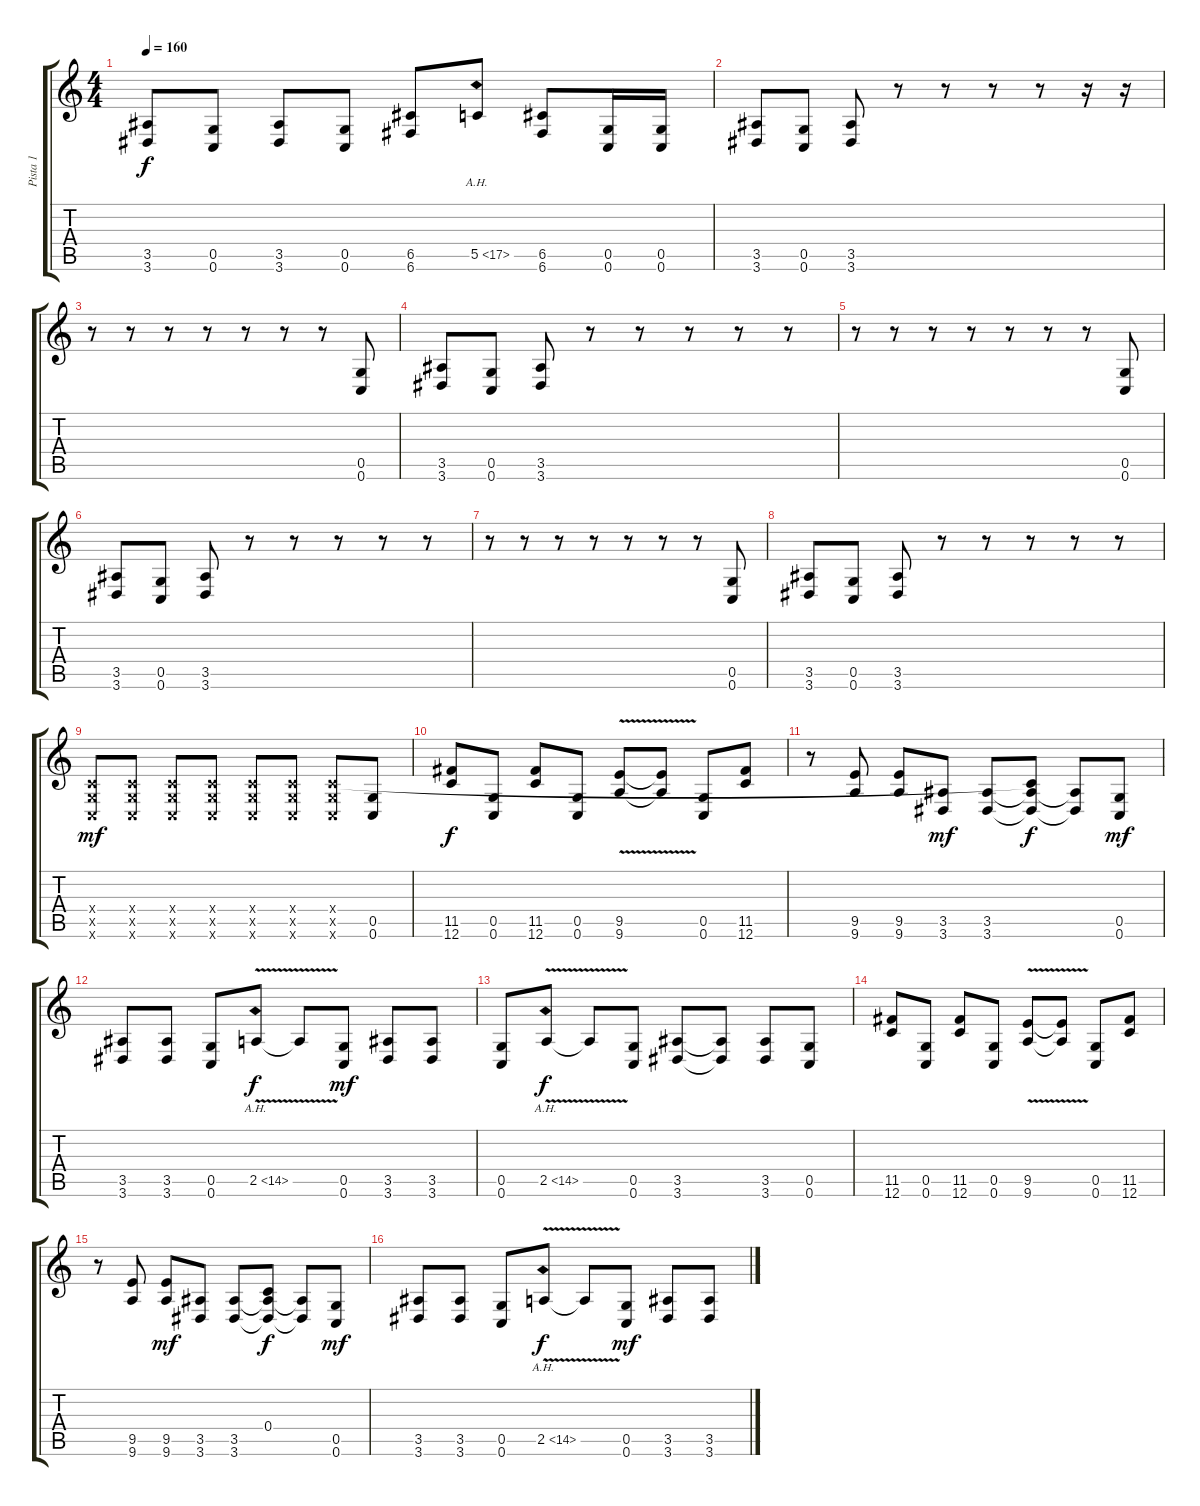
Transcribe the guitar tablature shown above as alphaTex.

\track ("Pista 1" "Pista 1") {instrument distortionguitar}
\staff {score tabs}
\tuning (D4 A3 F3 C3 G2 C2) {hide}
\ts (4 4)
\tempo 160
\clef g2
\ks c
(3.5 3.6).8{dy f} (0.5 0.6).8 (3.5 3.6).8 (0.5 0.6).8 (6.5 6.6).8 5.5{ah 12}.8 (6.5 6.6).8 (0.5 0.6).16 (0.5 0.6).16 |
(3.5 3.6).8 (0.5 0.6).8 (3.5 3.6).8 r.8 r.8 r.8 r.8 r.16 r.16 |
r.8 r.8 r.8 r.8 r.8 r.8 r.8 (0.5 0.6).8 |
(3.5 3.6).8 (0.5 0.6).8 (3.5 3.6).8 r.8 r.8 r.8 r.8 r.8 |
r.8 r.8 r.8 r.8 r.8 r.8 r.8 (0.5 0.6).8 |
(3.5 3.6).8 (0.5 0.6).8 (3.5 3.6).8 r.8 r.8 r.8 r.8 r.8 |
r.8 r.8 r.8 r.8 r.8 r.8 r.8 (0.5 0.6).8 |
(3.5 3.6).8 (0.5 0.6).8 (3.5 3.6).8 r.8 r.8 r.8 r.8 r.8 |
(0.4{x} 0.5{x} 0.6{x}).8{dy mf} (0.4{x} 0.5{x} 0.6{x}).8 (0.4{x} 0.5{x} 0.6{x}).8 (0.4{x} 0.5{x} 0.6{x}).8 (0.4{x} 0.5{x} 0.6{x}).8 (0.4{x} 0.5{x} 0.6{x}).8 (0.4{x} 0.5{x} 0.6{x}).8 (0.5 0.6).8 |
(11.5 12.6).8{dy f} (0.5 0.6).8 (11.5 12.6).8 (0.5 0.6).8 (9.5{v} 9.6{v}).8 (9.5{t} 9.6{t}).8 (0.5 0.6).8 (11.5 12.6).8 |
r.8 (9.5 9.6).8 (9.5 9.6).8 (3.5 3.6).8{dy mf} (3.5 3.6).8 (0.4{t} 3.5{t} 3.6{t}).8{dy f} (3.5{t} 3.6{t}).8 (0.5 0.6).8{dy mf} |
(3.5 3.6).8 (3.5 3.6).8 (0.5 0.6).8 2.5{ah 12 v}.8{dy f} 2.5{t}.8 (0.5 0.6).8{dy mf} (3.5 3.6).8 (3.5 3.6).8 |
(0.5 0.6).8 2.5{ah 12 v}.8{dy f} 2.5{t}.8 (0.5 0.6).8 (3.5 3.6).8 (3.5{t} 3.6{t}).8 (3.5 3.6).8 (0.5 0.6).8 |
(11.5 12.6).8 (0.5 0.6).8 (11.5 12.6).8 (0.5 0.6).8 (9.5{v} 9.6{v}).8 (9.5{t} 9.6{t}).8 (0.5 0.6).8 (11.5 12.6).8 |
r.8 (9.5 9.6).8 (9.5 9.6).8{dy mf} (3.5 3.6).8 (3.5 3.6).8 (0.4 3.5{t} 3.6{t}).8{dy f} (3.5{t} 3.6{t}).8 (0.5 0.6).8{dy mf} |
(3.5 3.6).8 (3.5 3.6).8 (0.5 0.6).8 2.5{ah 12 v}.8{dy f} 2.5{t}.8 (0.5 0.6).8{dy mf} (3.5 3.6).8 (3.5 3.6).8
